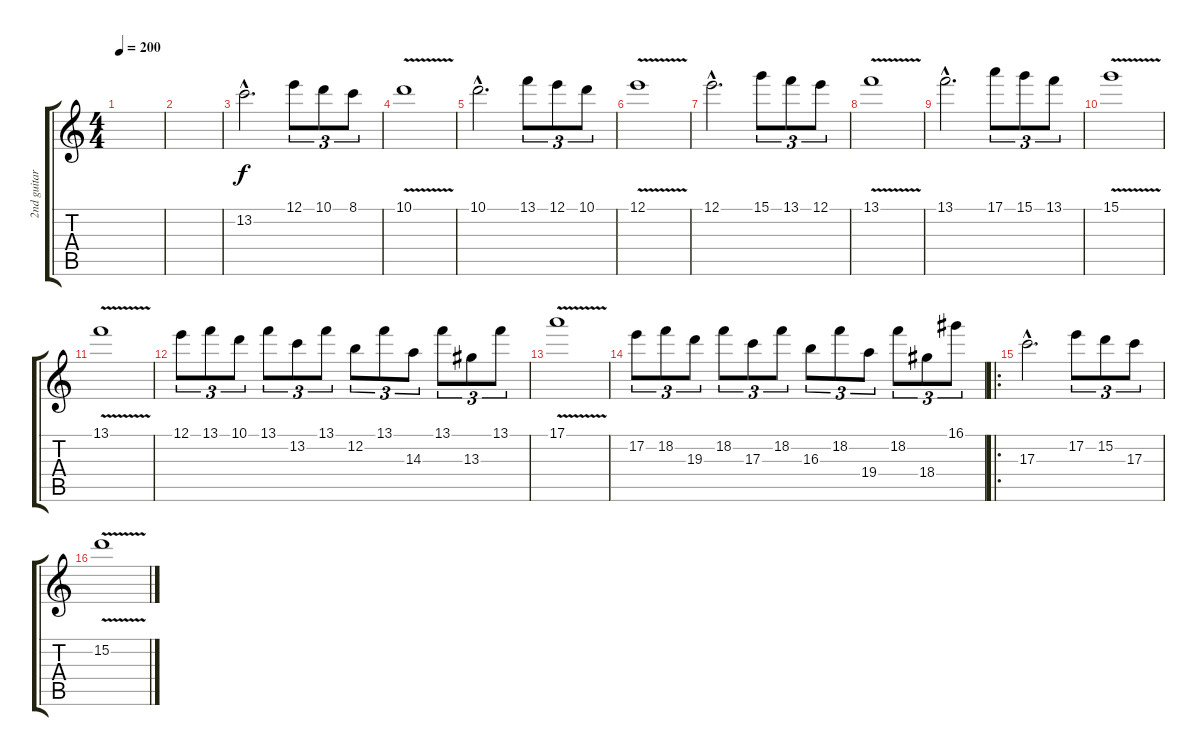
\track ("2nd guitar" "2nd guitar") {instrument distortionguitar}
\staff {score tabs}
\tuning (E4 B3 G3 D3 A2 E2) {hide}
\ts (4 4)
\tempo 200
\clef g2
\ks c
|
|
13.2{hac}.2{d} 12.1.8{tu (3 2)} 10.1.8{tu (3 2)} 8.1.8{tu (3 2)} |
10.1{v}.1 |
10.1{hac}.2{d} 13.1.8{tu (3 2)} 12.1.8{tu (3 2)} 10.1.8{tu (3 2)} |
12.1{v}.1 |
12.1{hac}.2{d} 15.1.8{tu (3 2)} 13.1.8{tu (3 2)} 12.1.8{tu (3 2)} |
13.1{v}.1 |
13.1{hac}.2{d} 17.1.8{tu (3 2)} 15.1.8{tu (3 2)} 13.1.8{tu (3 2)} |
15.1{v}.1 |
13.1{v}.1 |
12.1.8{tu (3 2)} 13.1.8{tu (3 2)} 10.1.8{tu (3 2)} 13.1.8{tu (3 2)} 13.2.8{tu (3 2)} 13.1.8{tu (3 2)} 12.2.8{tu (3 2)} 13.1.8{tu (3 2)} 14.3.8{tu (3 2)} 13.1.8{tu (3 2)} 13.3.8{tu (3 2)} 13.1.8{tu (3 2)} |
17.1{v}.1 |
17.2.8{tu (3 2)} 18.2.8{tu (3 2)} 19.3.8{tu (3 2)} 18.2.8{tu (3 2)} 17.3.8{tu (3 2)} 18.2.8{tu (3 2)} 16.3.8{tu (3 2)} 18.2.8{tu (3 2)} 19.4.8{tu (3 2)} 18.2.8{tu (3 2)} 18.4.8{tu (3 2)} 16.1.8{tu (3 2)} |
\ro
17.3{hac}.2{d} 17.2.8{tu (3 2)} 15.2.8{tu (3 2)} 17.3.8{tu (3 2)} |
15.2{v}.1
